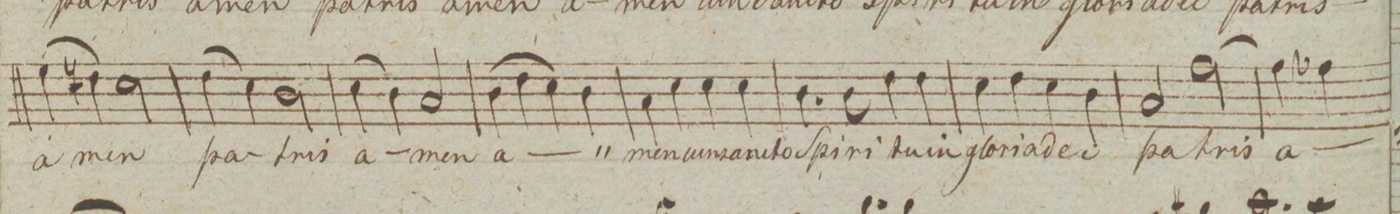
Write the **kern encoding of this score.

**kern	**text	**dynam
*I"Tenore.	*	*
*clefC4	*	*
*k[]	*	*
*met(c|)	*	*
*M2/2	*	*
(4d\	a-	.
4cn\)	.	.
2B\	-men	.
=168	=168	=168
(4c\	pa-	.
4B\)	.	.
2A\	-tris	.
=169	=169	=169
(4B\	a-	.
4A\)	.	.
2G/	-men	.
=170	=170	=170
(4A\	a-	.
4c\	.	.
4B\)	.	.
4A\	.	.
=171	=171	=171
4G\	-men	.
4B\	cun	.
4B\	san-	.
4B\	-cto	.
=172	=172	=172
4.A\	Spi-	.
8A\	-ri-	.
4c\	-tu	.
4c\	in	.
=173	=173	=173
4B\	glo-	.
4c\	-ria	.
4B\	de-	.
4A\	-i	.
=174	=174	=174
2G/	pa-	.
[2e\	-tris	.
=175	=175	=175
4e\]	a-	.
4e-X\	.	.
*-	*-	*-
